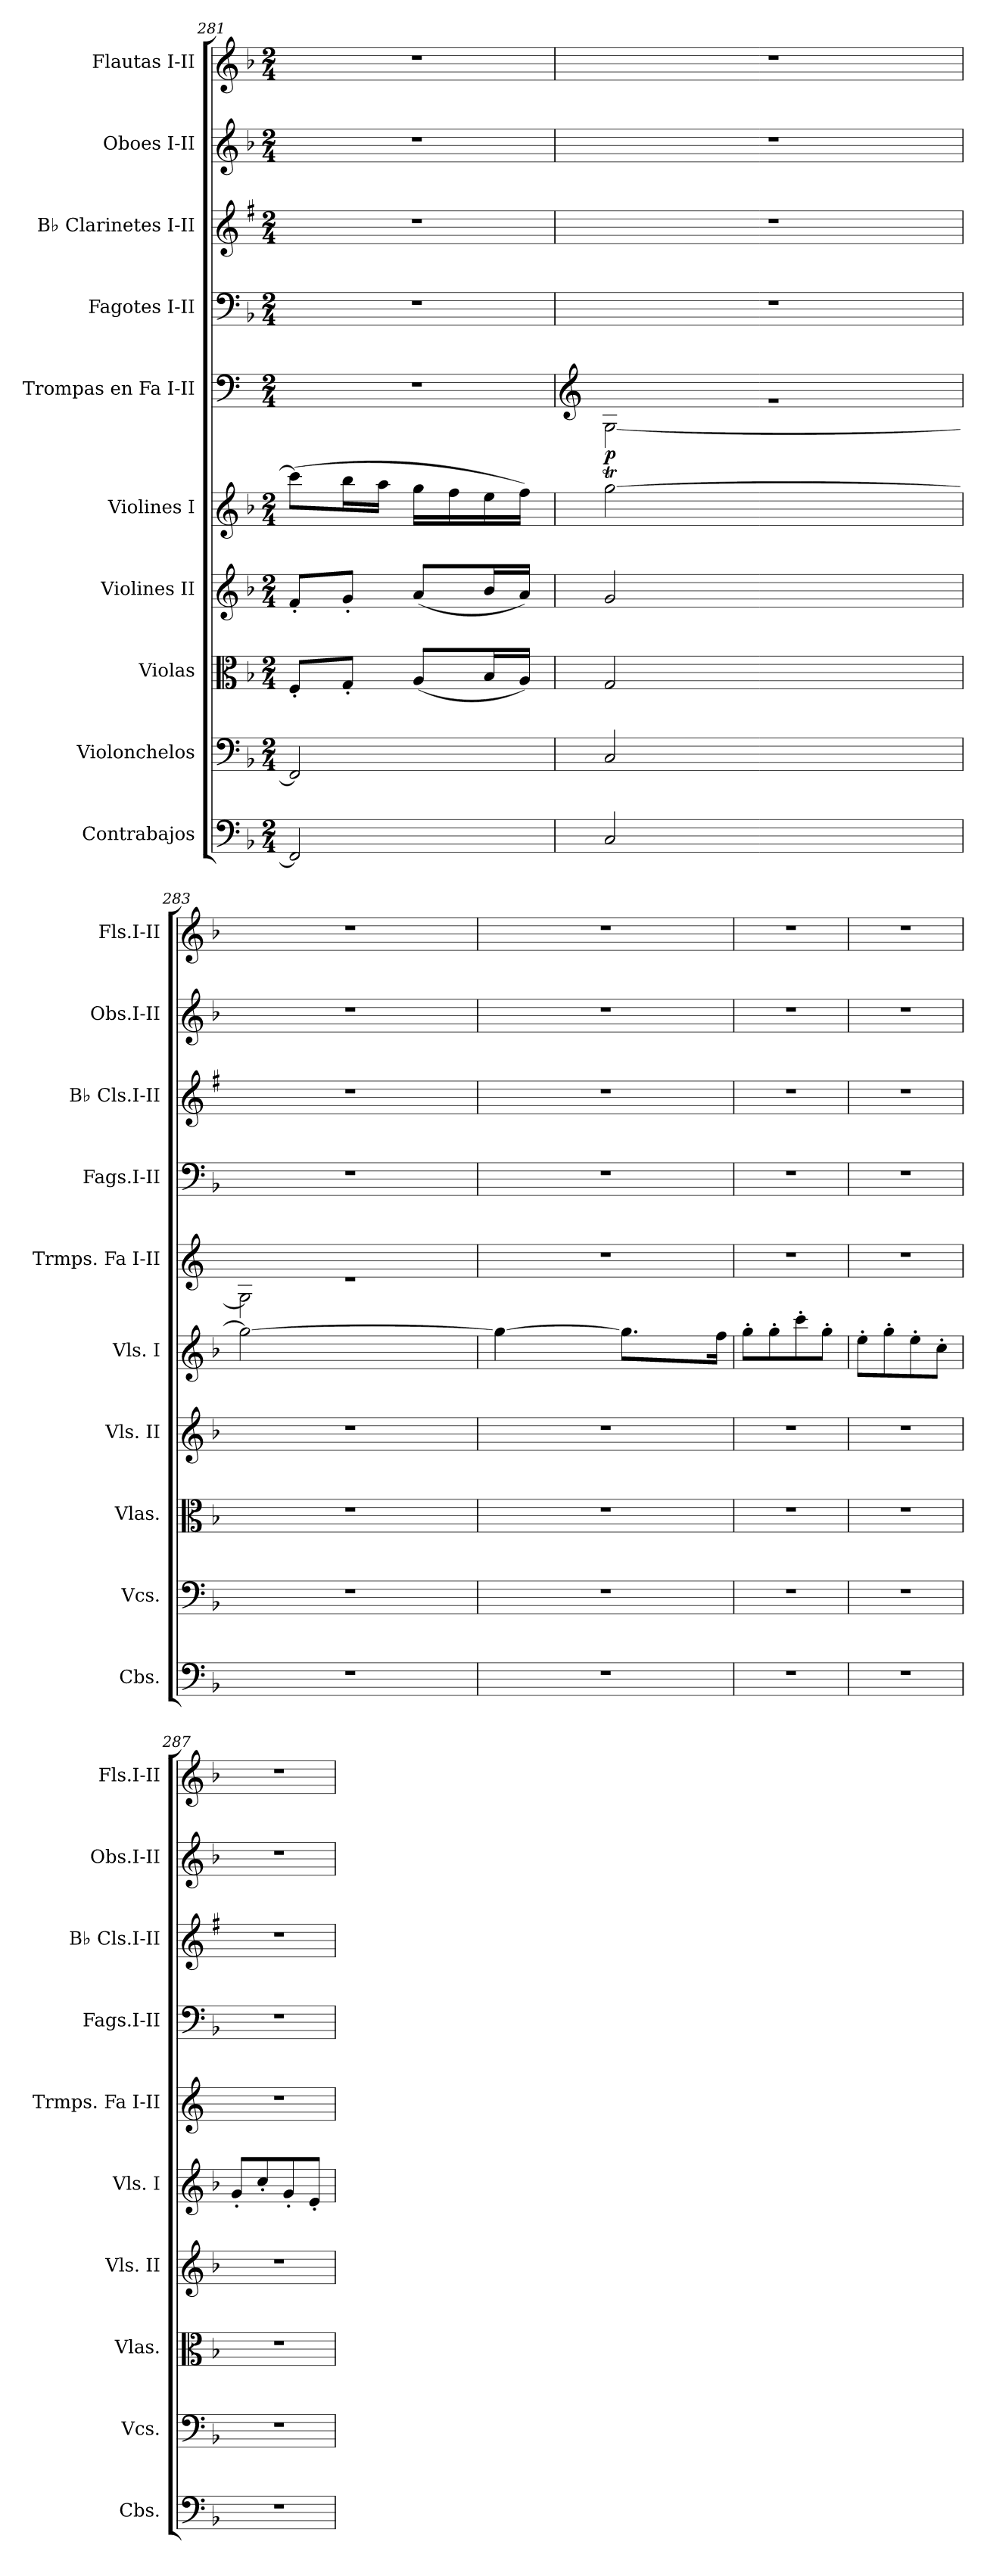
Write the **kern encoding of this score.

**kern	**kern	**kern	**kern	**kern	**dynam	**kern	**dynam	**kern	**kern	**kern	**kern
*part10	*part9	*part8	*part7	*part6	*part6	*part5	*part5	*part4	*part3	*part2	*part1
*staff10	*staff9	*staff8	*staff7	*staff6	*staff6	*staff5	*staff5	*staff4	*staff3	*staff2	*staff1
*I"Contrabajos	*I"Violonchelos	*I"Violas	*I"Violines II	*I"Violines I	*	*I"Trompas en Fa I-II	*	*I"Fagotes I-II	*I"B♭ Clarinetes I-II	*I"Oboes I-II	*I"Flautas I-II
*I'Cbs.	*I'Vcs.	*I'Vlas.	*I'Vls. II	*I'Vls. I	*	*I'Trmps. Fa I-II	*	*I'Fags.I-II	*I'B♭ Cls.I-II	*I'Obs.I-II	*I'Fls.I-II
*clefF4	*clefF4	*clefC3	*clefG2	*clefG2	*	*clefF4	*	*clefF4	*clefG2	*clefG2	*clefG2
*ITrd7c12	*	*	*	*	*	*ITrd4c7	*	*	*ITrd1c2	*	*
*k[b-]	*k[b-]	*k[b-]	*k[b-]	*k[b-]	*	*k[b-]	*	*k[b-]	*k[b-]	*k[b-]	*k[b-]
*M2/4	*M2/4	*M2/4	*M2/4	*M2/4	*	*M2/4	*	*M2/4	*M2/4	*M2/4	*M2/4
=281	=281	=281	=281	=281	=281	=281	=281	=281	=281	=281	=281
2FFF/]	2FF/]	8F'/L	8f'/L	(8ccc\L]	.	2r	.	2r	2r	2r	2r
.	.	8G'/J	8g'/J	16bb-\L	.	.	.	.	.	.	.
.	.	.	.	16aa\JJ	.	.	.	.	.	.	.
.	.	(8A/L	(8a/L	16gg\LL	.	.	.	.	.	.	.
.	.	.	.	16ff\	.	.	.	.	.	.	.
.	.	16B-/L	16b-/L	16ee\	.	.	.	.	.	.	.
.	.	16A/JJ)	16a/JJ)	16ff\JJ)	.	.	.	.	.	.	.
!!LO:PB:g=z
=282	=282	=282	=282	=282	=282	=282	=282	=282	=282	=282	=282
*	*	*	*	*	*	*clefG2	*	*	*	*	*
*	*	*	*	*^	*	*^	*	*	*	*	*
!	!	!	!	!	!	!	!	!	!LO:DY:b	!	!	!	!
2CC/	2C/	2G/	2g/	[2ggT\	32aayy	.	2rg	[2C\	p	2r	2r	2r	2r
.	.	.	.	.	32ggyy	.	.	.	.	.	.	.	.
.	.	.	.	.	32aayy	.	.	.	.	.	.	.	.
.	.	.	.	.	32ggyy	.	.	.	.	.	.	.	.
.	.	.	.	.	32aayy	.	.	.	.	.	.	.	.
.	.	.	.	.	32ggyy	.	.	.	.	.	.	.	.
.	.	.	.	.	32aayy	.	.	.	.	.	.	.	.
.	.	.	.	.	32ggyy	.	.	.	.	.	.	.	.
.	.	.	.	.	32aayy	.	.	.	.	.	.	.	.
.	.	.	.	.	32ggyy	.	.	.	.	.	.	.	.
.	.	.	.	.	32aayy	.	.	.	.	.	.	.	.
.	.	.	.	.	32ggyy	.	.	.	.	.	.	.	.
.	.	.	.	.	32aayy	.	.	.	.	.	.	.	.
.	.	.	.	.	32ggyy	.	.	.	.	.	.	.	.
.	.	.	.	.	32aayy	.	.	.	.	.	.	.	.
.	.	.	.	.	32ggyy	.	.	.	.	.	.	.	.
=283	=283	=283	=283	=283	=283	=283	=283	=283	=283	=283	=283	=283	=283
2r	2r	2r	2r	2gg\_	32aayy	.	2re	2C\]	.	2r	2r	2r	2r
.	.	.	.	.	32ggyy	.	.	.	.	.	.	.	.
.	.	.	.	.	32aayy	.	.	.	.	.	.	.	.
.	.	.	.	.	32ggyy	.	.	.	.	.	.	.	.
.	.	.	.	.	32aayy	.	.	.	.	.	.	.	.
.	.	.	.	.	32ggyy	.	.	.	.	.	.	.	.
.	.	.	.	.	32aayy	.	.	.	.	.	.	.	.
.	.	.	.	.	32ggyy	.	.	.	.	.	.	.	.
.	.	.	.	.	32aayy	.	.	.	.	.	.	.	.
.	.	.	.	.	32ggyy	.	.	.	.	.	.	.	.
.	.	.	.	.	32aayy	.	.	.	.	.	.	.	.
.	.	.	.	.	32ggyy	.	.	.	.	.	.	.	.
.	.	.	.	.	32aayy	.	.	.	.	.	.	.	.
.	.	.	.	.	32ggyy	.	.	.	.	.	.	.	.
.	.	.	.	.	32aayy	.	.	.	.	.	.	.	.
.	.	.	.	.	32ggyy	.	.	.	.	.	.	.	.
*	*	*	*	*	*	*	*v	*v	*	*	*	*	*
!!LO:PB:g=z
=284	=284	=284	=284	=284	=284	=284	=284	=284	=284	=284	=284	=284
2r	2r	2r	2r	4gg\_	32aayy	.	2r	.	2r	2r	2r	2r
.	.	.	.	.	32ggyy	.	.	.	.	.	.	.
.	.	.	.	.	32aayy	.	.	.	.	.	.	.
.	.	.	.	.	32ggyy	.	.	.	.	.	.	.
.	.	.	.	.	32aayy	.	.	.	.	.	.	.
.	.	.	.	.	32ggyy	.	.	.	.	.	.	.
.	.	.	.	.	32aayy	.	.	.	.	.	.	.
.	.	.	.	.	32ggyy	.	.	.	.	.	.	.
.	.	.	.	8.ggTTT\L]	32aayy	.	.	.	.	.	.	.
.	.	.	.	.	32ggyy	.	.	.	.	.	.	.
.	.	.	.	.	32aayy	.	.	.	.	.	.	.
.	.	.	.	.	32ggyy	.	.	.	.	.	.	.
.	.	.	.	.	32aayy	.	.	.	.	.	.	.
.	.	.	.	.	32ggyy	.	.	.	.	.	.	.
.	.	.	.	16ff\Jk	16ryy	.	.	.	.	.	.	.
=285	=285	=285	=285	=285	=285	=285	=285	=285	=285	=285	=285	=285
!	!	!	!	!	!	!LO:DY:b	!	!	!	!	!	!
*	*	*	*	*v	*v	*	*	*	*	*	*	*
2r	2r	2r	2r	8gg'\L	other-dynamics	2r	.	2r	2r	2r	2r
.	.	.	.	8gg'\	.	.	.	.	.	.	.
.	.	.	.	8ccc'\	.	.	.	.	.	.	.
.	.	.	.	8gg'\J	.	.	.	.	.	.	.
=286	=286	=286	=286	=286	=286	=286	=286	=286	=286	=286	=286
2r	2r	2r	2r	8ee'\L	.	2r	.	2r	2r	2r	2r
.	.	.	.	8gg'\	.	.	.	.	.	.	.
.	.	.	.	8ee'\	.	.	.	.	.	.	.
.	.	.	.	8cc'\J	.	.	.	.	.	.	.
=287	=287	=287	=287	=287	=287	=287	=287	=287	=287	=287	=287
2r	2r	2r	2r	8g'/L	.	2r	.	2r	2r	2r	2r
.	.	.	.	8cc'/	.	.	.	.	.	.	.
.	.	.	.	8g'/	.	.	.	.	.	.	.
.	.	.	.	8e'/J	.	.	.	.	.	.	.
=	=	=	=	=	=	=	=	=	=	=	=
*-	*-	*-	*-	*-	*-	*-	*-	*-	*-	*-	*-
